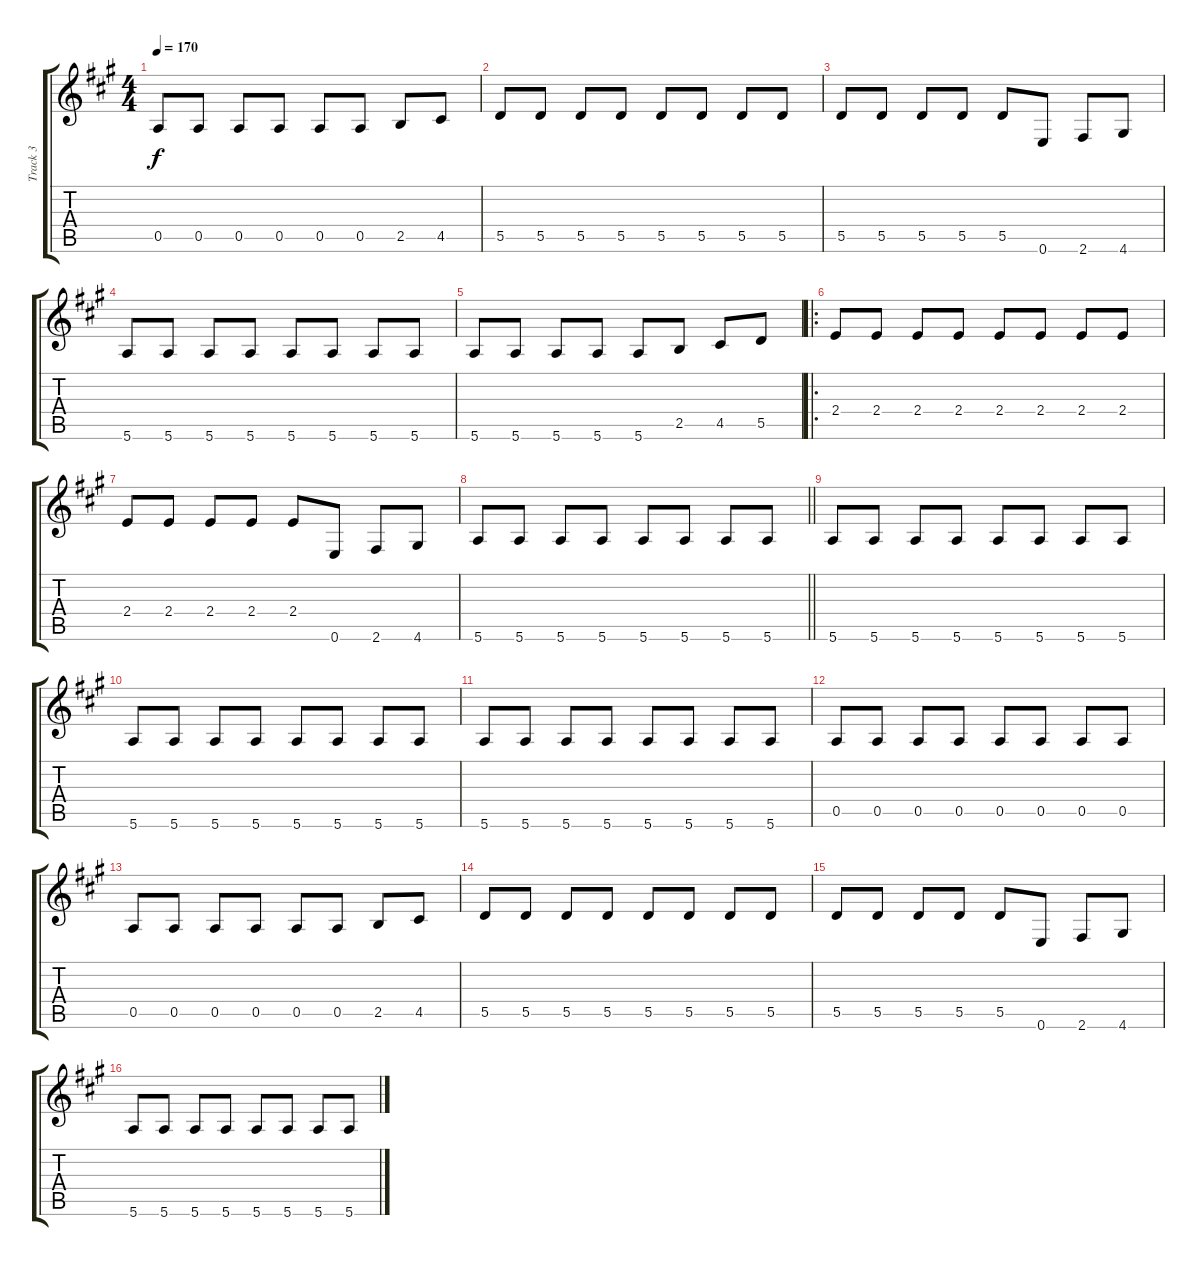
\track ("Track 3" "Track 3") {instrument electricbassfinger}
\staff {score tabs}
\tuning (E4 B3 G3 D3 A2 E2) {hide}
\ts (4 4)
\tempo 170
\clef g2
\ks a
0.5.8{dy f} 0.5.8 0.5.8 0.5.8 0.5.8 0.5.8 2.5.8 4.5.8 |
5.5.8 5.5.8 5.5.8 5.5.8 5.5.8 5.5.8 5.5.8 5.5.8 |
5.5.8 5.5.8 5.5.8 5.5.8 5.5.8 0.6.8 2.6.8 4.6.8 |
5.6.8 5.6.8 5.6.8 5.6.8 5.6.8 5.6.8 5.6.8 5.6.8 |
5.6.8 5.6.8 5.6.8 5.6.8 5.6.8 2.5.8 4.5.8 5.5.8 |
\ro
2.4.8 2.4.8 2.4.8 2.4.8 2.4.8 2.4.8 2.4.8 2.4.8 |
2.4.8 2.4.8 2.4.8 2.4.8 2.4.8 0.6.8 2.6.8 4.6.8 |
\barLineRight lightlight
5.6.8 5.6.8 5.6.8 5.6.8 5.6.8 5.6.8 5.6.8 5.6.8 |
5.6.8 5.6.8 5.6.8 5.6.8 5.6.8 5.6.8 5.6.8 5.6.8 |
5.6.8 5.6.8 5.6.8 5.6.8 5.6.8 5.6.8 5.6.8 5.6.8 |
5.6.8 5.6.8 5.6.8 5.6.8 5.6.8 5.6.8 5.6.8 5.6.8 |
0.5.8 0.5.8 0.5.8 0.5.8 0.5.8 0.5.8 0.5.8 0.5.8 |
0.5.8 0.5.8 0.5.8 0.5.8 0.5.8 0.5.8 2.5.8 4.5.8 |
5.5.8 5.5.8 5.5.8 5.5.8 5.5.8 5.5.8 5.5.8 5.5.8 |
5.5.8 5.5.8 5.5.8 5.5.8 5.5.8 0.6.8 2.6.8 4.6.8 |
5.6.8 5.6.8 5.6.8 5.6.8 5.6.8 5.6.8 5.6.8 5.6.8
